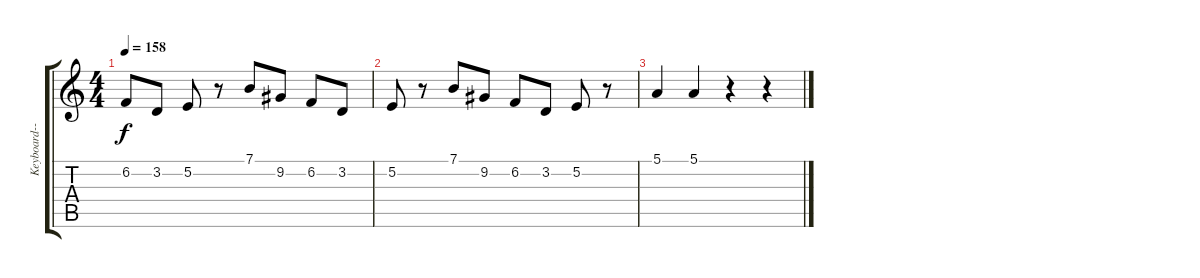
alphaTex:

\track ("Keyboard---2" "Keyboard--") {instrument pad4choir}
\staff {score tabs}
\tuning (E4 B3 G3 D3 A2 E2) {hide}
\ts (4 4)
\tempo 158
\clef g2
\ks c
6.2.8{dy f} 3.2.8 5.2.8 r.8 7.1.8 9.2.8 6.2.8 3.2.8 |
5.2.8 r.8 7.1.8 9.2.8 6.2.8 3.2.8 5.2.8 r.8 |
5.1.4 5.1.4 r.4 r.4
